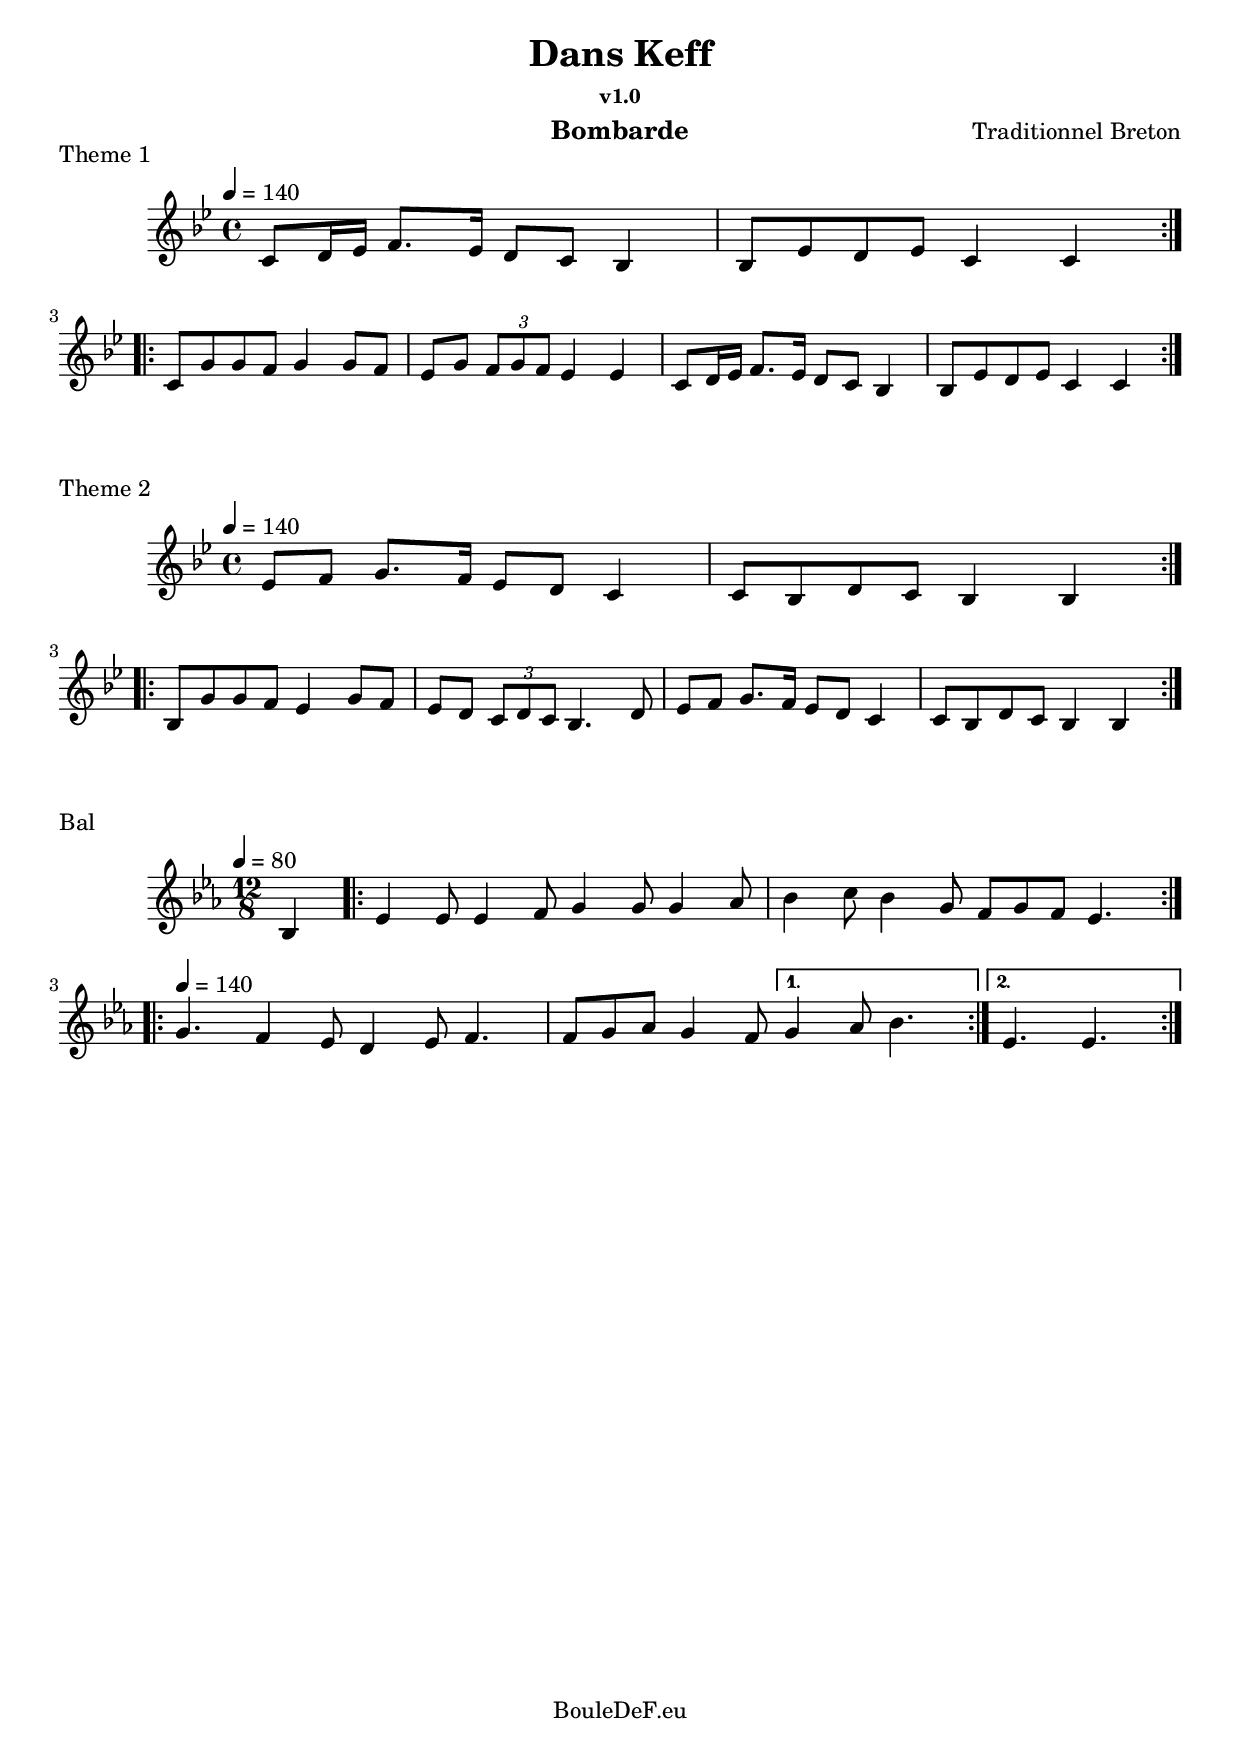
\version "2.14.2"
\include "italiano.ly"

\header {
	title = "Dans Keff"
	subsubtitle = "v1.0"
	composer = "Traditionnel Breton"
	instrument = "Bombarde"
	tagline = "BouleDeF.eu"
}

\score {
	\new Staff \relative sib {
		\clef treble
		\key sib \major
		\time 4/4
		\tempo 4 = 140

		\repeat volta 2 {
			do8 re16 mib fa8. mib16 re8 do sib4
			| sib8 mib re mib do4 do
		} \break

		\repeat volta 2 {
			do8 sol' sol fa sol4 sol8 fa
			| mib sol \times 2/3 {fa sol fa} mib4 mib
			| do8 re16 mib fa8. mib16 re8 do sib4
			| sib8 mib re mib do4 do
		}
	}
	\header {
		piece = "Theme 1"
	}
}

\score {
	\new Staff \relative sib {
		\clef treble
		\key sib \major
		\time 4/4
		\tempo 4 = 140

		\repeat volta 2 {
			mib8 fa sol8. fa16 mib8 re do4
			| do8 sib re do sib4 sib4
		} \break

		\repeat volta 2 {
			sib8 sol' sol fa mib4 sol8 fa
			| mib re \times 2/3 {do re do} sib4. re8
			| mib8 fa sol8. fa16 mib8 re do4
			| do8 sib re do sib4 sib4
		}
	}
	\header {
		piece = "Theme 2"
	}
}

\score {
	\new Staff \relative sib {
		\clef treble
		\key mib \major
		\time 12/8
		\tempo 4 = 80

		\partial 4 sib4
		\repeat volta 2 {
			mib mib8 mib4 fa8 sol4 sol8 sol4 lab8
			| sib4 do8 sib4 sol8 fa sol fa mib4.
		} \break

		\tempo 4 = 140
		\repeat volta 2 {
			\repeat volta 2 {
				sol4. fa4 mib8 re4 mib8 fa4.
				| fa8 sol lab sol4 fa8
			}
			\alternative {
				{sol4 lab8 sib4.}
				{mib,4. mib4.}
			}
		}
	}
	\header {
		piece = "Bal"
	}
}
